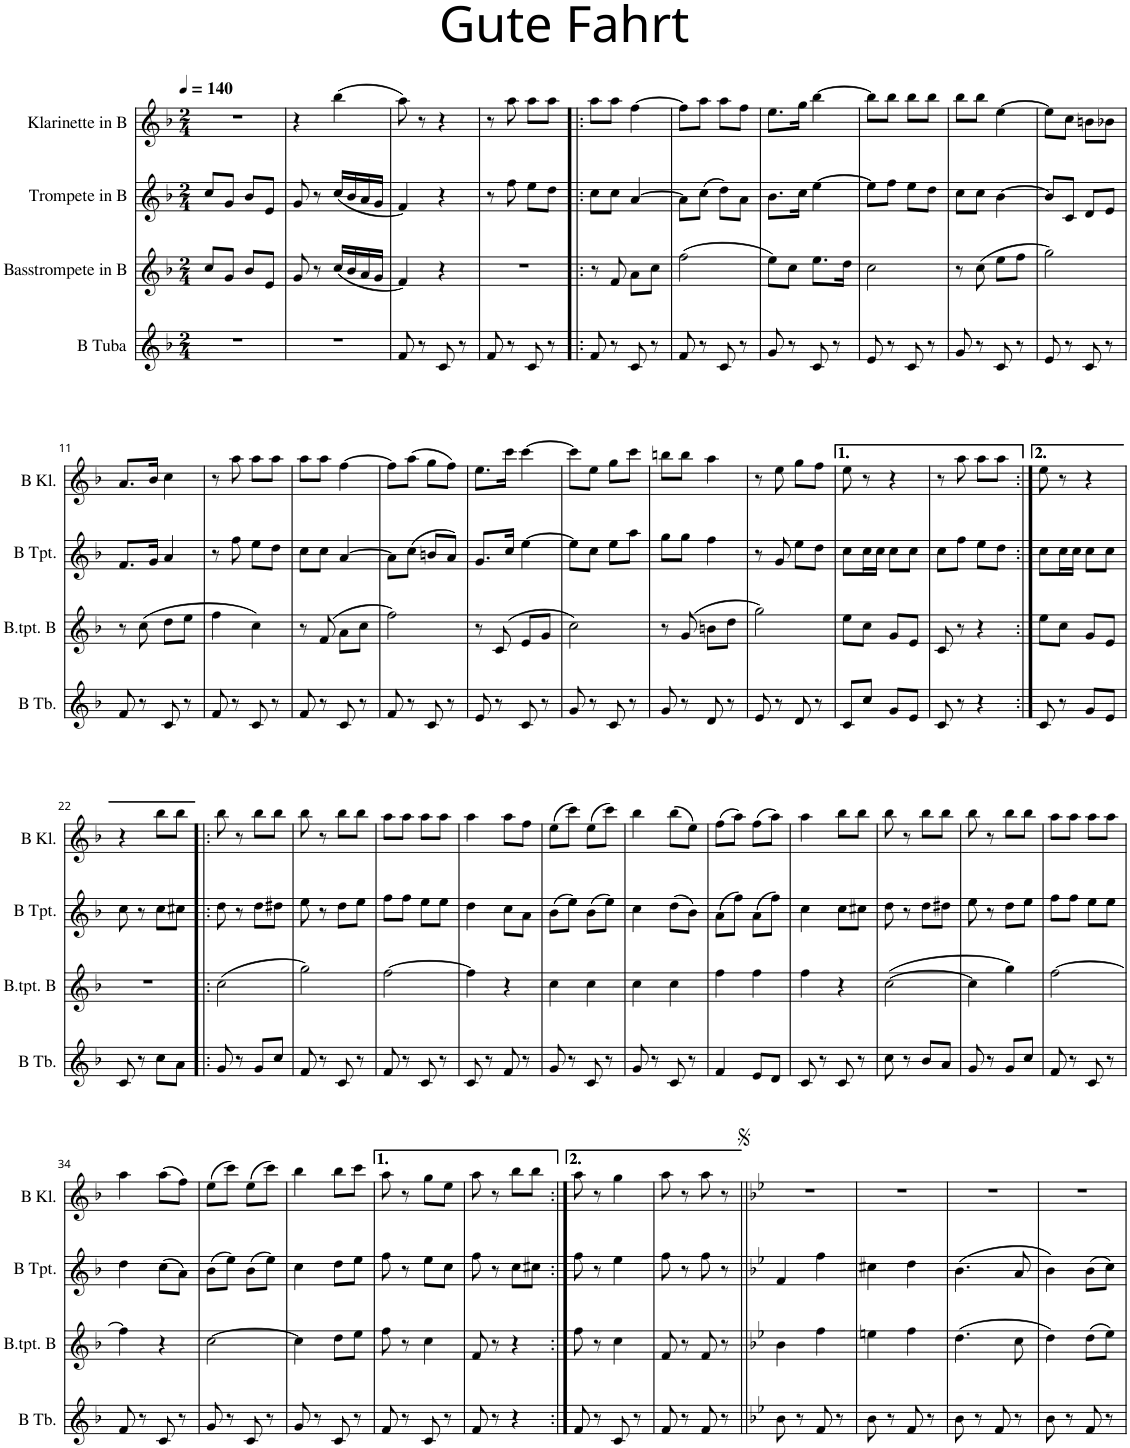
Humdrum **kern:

**kern	**kern	**kern	**kern
*part4	*part3	*part2	*part1
*staff4	*staff3	*staff2	*staff1
*I"B Tuba	*I"Basstrompete in B	*I"Trompete in B	*I"Klarinette in B
*I'B Tb.	*I'B.tpt. B	*	*
*clefG2	*clefG2	*clefG2	*clefG2
*Trd15c26	*Trd8c14	*Trd1c2	*Trd1c2
*k[b-]	*k[b-]	*k[b-]	*k[b-]
*M2/4	*M2/4	*M2/4	*M2/4
*MM140	*MM140	*MM140	*MM140
=1	=1	=1	=1
2r	8cc/L	8cc/L	2r
.	8g/J	8g/J	.
.	8b-/L	8b-/L	.
.	8e/J	8e/J	.
=2	=2	=2	=2
2r	8g/	8g/	4r
.	8r	8r	.
.	(16cc/LL	(16cc/LL	(4bb-\
.	16b-/	16b-/	.
.	16a/	16a/	.
.	16g/JJ	16g/JJ	.
=3	=3	=3	=3
8f/	4f/)	4f/)	8aa\)
8r	.	.	8r
8c/	4r	4r	4r
8r	.	.	.
=4	=4	=4	=4
8f/	2r	8r	8r
8r	.	8ff\	8aa\
8c/	.	8ee\L	8aa\L
8r	.	8dd\J	8aa\J
=5!|:	=5!|:	=5!|:	=5!|:
8f/	8r	8cc\L	8aa\L
8r	8f/	8cc\J	8aa\J
8c/	8a\L	[4a/	[4ff\
8r	8cc\J	.	.
=6	=6	=6	=6
8f/	(2ff\	8a\L]	8ff\L]
8r	.	(8cc\J	8aa\J
8c/	.	8dd\L)	8aa\L
8r	.	8a\J	8ff\J
=7	=7	=7	=7
8g/	8ee\L)	8.b-\L	8.ee\L
8r	8cc\J	.	.
.	.	16cc\Jk	16gg\Jk
8c/	8.ee\L	[4ee\	[4bb-\
8r	.	.	.
.	16dd\Jk	.	.
=8	=8	=8	=8
8e/	2cc\	8ee\L]	8bb-\L]
8r	.	8ff\J	8bb-\J
8c/	.	8ee\L	8bb-\L
8r	.	8dd\J	8bb-\J
=9	=9	=9	=9
8g/	8r	8cc\L	8bb-\L
8r	(8cc\	8cc\J	8bb-\J
8c/	8ee\L	[4b-\	[4ee\
8r	8ff\J	.	.
=10	=10	=10	=10
8e/	2gg\)	8b-/L]	8ee\L]
8r	.	8c/J	8cc\J
8c/	.	8d/L	8bn\L
8r	.	8e/J	8b-X\J
!!LO:LB:g=z
=11	=11	=11	=11
8f/	8r	8.f/L	8.a/L
8r	(8cc\	.	.
.	.	16g/Jk	16b-/Jk
8c/	8dd\L	4a/	4cc\
8r	8ee\J	.	.
=12	=12	=12	=12
8f/	4ff\	8r	8r
8r	.	8ff\	8aa\
8c/	4cc\)	8ee\L	8aa\L
8r	.	8dd\J	8aa\J
=13	=13	=13	=13
8f/	8r	8cc\L	8aa\L
8r	(8f/	8cc\J	8aa\J
8c/	8a\L	[4a/	[4ff\
8r	8cc\J	.	.
=14	=14	=14	=14
8f/	2ff\)	8a\L]	8ff\L]
8r	.	(8cc\J	(8aa\J
8c/	.	8bn/L	8gg\L
8r	.	8a/J)	8ff\J)
=15	=15	=15	=15
8e/	8r	8.g/L	8.ee\L
8r	(8c/	.	.
.	.	16cc/Jk	16ccc\Jk
8c/	8e/L	[4ee\	[4ccc\
8r	8g/J	.	.
=16	=16	=16	=16
8g/	2cc\)	8ee\L]	8ccc\L]
8r	.	8cc\J	8ee\J
8c/	.	8ee\L	8gg\L
8r	.	8aa\J	8ccc\J
=17	=17	=17	=17
8g/	8r	8gg\L	8bbn\L
8r	(8g/	8gg\J	8bb\J
8d/	8bn\L	4ff\	4aa\
8r	8dd\J	.	.
=18	=18	=18	=18
8e/	2gg\)	8r	8r
8r	.	8g/	8ee\
8d/	.	8ee\L	8gg\L
8r	.	8dd\J	8ff\J
=19	=19	=19	=19
8c/L	8ee\L	8cc\L	8ee\
8cc/J	8cc\J	16cc\L	8r
.	.	16cc\JJ	.
8g/L	8g/L	8cc\L	4r
8e/J	8e/J	8cc\J	.
=20	=20	=20	=20
8c/	8c/	8cc\L	8r
8r	8r	8ff\J	8aa\
4r	4r	8ee\L	8aa\L
.	.	8dd\J	8aa\J
=21:|!	=21:|!	=21:|!	=21:|!
8c/	8ee\L	8cc\L	8ee\
8r	8cc\J	16cc\L	8r
.	.	16cc\JJ	.
8g/L	8g/L	8cc\L	4r
8e/J	8e/J	8cc\J	.
!!LO:LB:g=z
=22	=22	=22	=22
8c/	2r	8cc\	4r
8r	.	8r	.
8cc\L	.	8cc\L	8bb-\L
8a\J	.	8cc#X\J	8bb-\J
=23!|:	=23!|:	=23!|:	=23!|:
8g/	(2cc\	8dd\	8bb-\
8r	.	8r	8r
8g/L	.	8dd\L	8bb-\L
8cc/J	.	8dd#X\J	8bb-\J
=24	=24	=24	=24
8f/	2gg\)	8ee\	8bb-\
8r	.	8r	8r
8c/	.	8dd\L	8bb-\L
8r	.	8ee\J	8bb-\J
=25	=25	=25	=25
8f/	[2ff\	8ff\L	8aa\L
8r	.	8ff\J	8aa\J
8c/	.	8ee\L	8aa\L
8r	.	8ee\J	8aa\J
=26	=26	=26	=26
8c/	4ff\]	4dd\	4aa\
8r	.	.	.
8f/	4r	8cc\L	8aa\L
8r	.	8a\J	8ff\J
=27	=27	=27	=27
8g/	4cc\	(8b-\L	(8ee\L
8r	.	8ee\J)	8ccc\J)
8c/	4cc\	(8b-\L	(8ee\L
8r	.	8ee\J)	8ccc\J)
=28	=28	=28	=28
8g/	4cc\	4cc\	4bb-\
8r	.	.	.
8c/	4cc\	(8dd\L	(8bb-\L
8r	.	8b-\J)	8ee\J)
=29	=29	=29	=29
4f/	4ff\	(8a\L	(8ff\L
.	.	8ff\J)	8aa\J)
8e/L	4ff\	(8a\L	(8ff\L
8d/J	.	8ff\J)	8aa\J)
=30	=30	=30	=30
8c/	4ff\	4cc\	4aa\
8r	.	.	.
8c/	4r	8cc\L	8bb-\L
8r	.	8cc#X\J	8bb-\J
=31	=31	=31	=31
8cc\	([2cc\	8dd\	8bb-\
8r	.	8r	8r
8b-/L	.	8dd\L	8bb-\L
8a/J	.	8dd#X\J	8bb-\J
=32	=32	=32	=32
8g/	4cc\]	8ee\	8bb-\
8r	.	8r	8r
8g/L	4gg\)	8dd\L	8bb-\L
8cc/J	.	8ee\J	8bb-\J
=33	=33	=33	=33
8f/	[2ff\	8ff\L	8aa\L
8r	.	8ff\J	8aa\J
8c/	.	8ee\L	8aa\L
8r	.	8ee\J	8aa\J
!!LO:LB:g=z
=34	=34	=34	=34
8f/	4ff\]	4dd\	4aa\
8r	.	.	.
8c/	4r	(8cc\L	(8aa\L
8r	.	8a\J)	8ff\J)
=35	=35	=35	=35
8g/	[2cc\	(8b-\L	(8ee\L
8r	.	8ee\J)	8ccc\J)
8c/	.	(8b-\L	(8ee\L
8r	.	8ee\J)	8ccc\J)
=36	=36	=36	=36
8g/	4cc\]	4cc\	4bb-\
8r	.	.	.
8c/	8dd\L	8dd\L	8bb-\L
8r	8ee\J	8ee\J	8ccc\J
=37	=37	=37	=37
8f/	8ff\	8ff\	8aa\
8r	8r	8r	8r
8c/	4cc\	8ee\L	8gg\L
8r	.	8cc\J	8ee\J
=38	=38	=38	=38
8f/	8f/	8ff\	8aa\
8r	8r	8r	8r
4r	4r	8cc\L	8bb-\L
.	.	8cc#X\J	8bb-\J
=39:|!	=39:|!	=39:|!	=39:|!
8f/	8ff\	8ff\	8aa\
8r	8r	8r	8r
8c/	4cc\	4ee\	4gg\
8r	.	.	.
=40	=40	=40	=40
8f/	8f/	8ff\	8aa\
8r	8r	8r	8r
8f/	8f/	8ff\	8aa\
8r	8r	8r	8r
=41||	=41||	=41||	=41||
*k[b-e-]	*k[b-e-]	*k[b-e-]	*k[b-e-]
8b-\	4b-\	4f/	2r
8r	.	.	.
8f/	4ff\	4ff\	.
8r	.	.	.
=42	=42	=42	=42
8b-\	4een\	4cc#X\	2r
8r	.	.	.
8f/	4ff\	4dd\	.
8r	.	.	.
=43	=43	=43	=43
8b-\	(4.dd\	(4.b-\	2r
8r	.	.	.
8f/	.	.	.
8r	8cc\	8a/	.
=44	=44	=44	=44
8b-\	4dd\)	4b-\)	2r
8r	.	.	.
8f/	(8dd\L	(8b-\L	.
8r	8ee-\J)	8cc\J)	.
=	=	=	=
*-	*-	*-	*-
